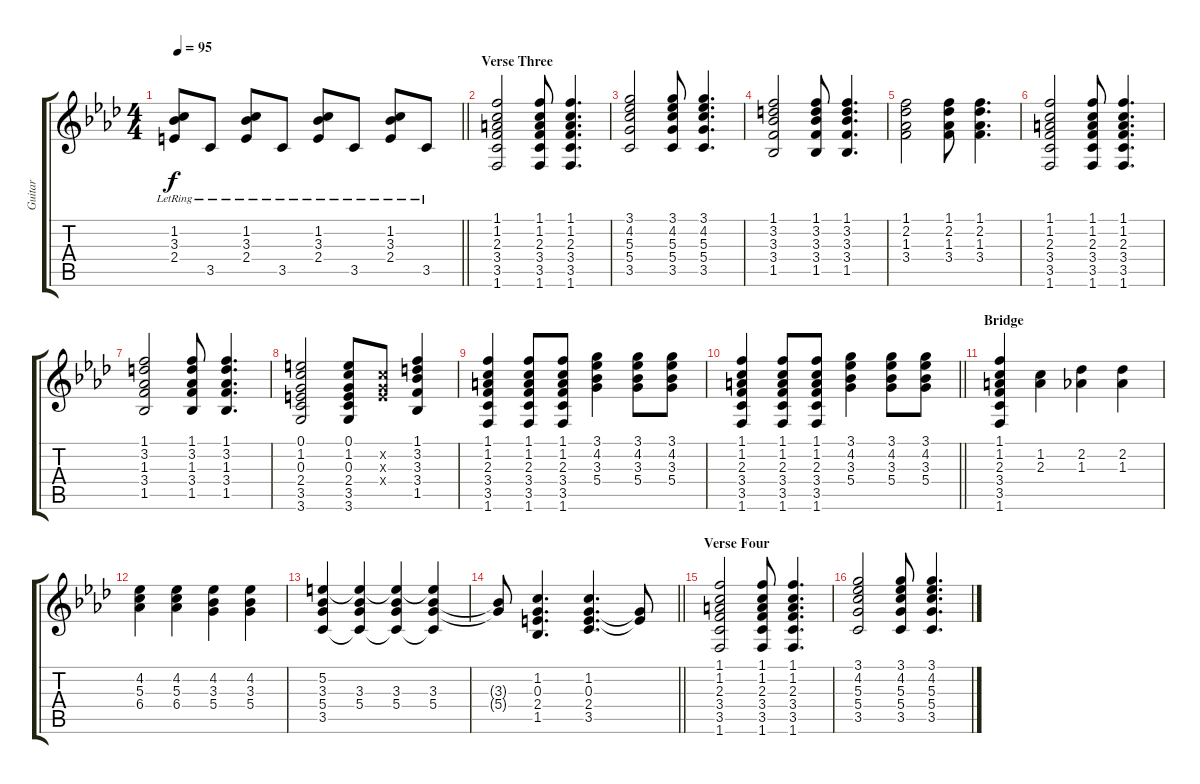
\track ("Guitar" "Guitar") {instrument acousticguitarsteel}
\staff {score tabs}
\tuning (E4 B3 G3 D3 A2 E2) {hide}
\ts (4 4)
\tempo 95
\clef g2
\barLineRight lightlight
\ks ab
(1.2{lr} 3.3{lr} 2.4{lr}).8{dy f} 3.5{lr}.8 (1.2{lr} 3.3{lr} 2.4{lr}).8 3.5{lr}.8 (1.2{lr} 3.3{lr} 2.4{lr}).8 3.5{lr}.8 (1.2{lr} 3.3{lr} 2.4{lr}).8 3.5{lr}.8 |
\section ("" "Verse Three")
(1.1 1.2 2.3 3.4 3.5 1.6).2 (1.1 1.2 2.3 3.4 3.5 1.6).8 (1.1 1.2 2.3 3.4 3.5 1.6).4{d} |
(3.1 4.2 5.3 5.4 3.5).2 (3.1 4.2 5.3 5.4 3.5).8 (3.1 4.2 5.3 5.4 3.5).4{d} |
(1.1 3.2 3.3 3.4 1.5).2 (1.1 3.2 3.3 3.4 1.5).8 (1.1 3.2 3.3 3.4 1.5).4{d} |
(1.1 2.2 1.3 3.4).2 (1.1 2.2 1.3 3.4).8 (1.1 2.2 1.3 3.4).4{d} |
(1.1 1.2 2.3 3.4 3.5 1.6).2 (1.1 1.2 2.3 3.4 3.5 1.6).8 (1.1 1.2 2.3 3.4 3.5 1.6).4{d} |
(1.1 3.2 1.3 3.4 1.5).2 (1.1 3.2 1.3 3.4 1.5).8 (1.1 3.2 1.3 3.4 1.5).4{d} |
(0.1 1.2 0.3 2.4 3.5 3.6).2 (0.1 1.2 0.3 2.4 3.5 3.6).8 (1.2{x} 0.3{x} 2.4{x}).8 (1.1 3.2 3.3 3.4 1.5).4 |
(1.1 1.2 2.3 3.4 3.5 1.6).4 (1.1 1.2 2.3 3.4 3.5 1.6).8 (1.1 1.2 2.3 3.4 3.5 1.6).8 (3.1 4.2 3.3 5.4).4 (3.1 4.2 3.3 5.4).8 (3.1 4.2 3.3 5.4).8 |
\barLineRight lightlight
(1.1 1.2 2.3 3.4 3.5 1.6).4 (1.1 1.2 2.3 3.4 3.5 1.6).8 (1.1 1.2 2.3 3.4 3.5 1.6).8 (3.1 4.2 3.3 5.4).4 (3.1 4.2 3.3 5.4).8 (3.1 4.2 3.3 5.4).8 |
\section ("" "Bridge")
(1.1 1.2 2.3 3.4 3.5 1.6).4 (1.2 2.3).4 (2.2 1.3).4 (2.2 1.3).4 |
(4.2 5.3 6.4).4 (4.2 5.3 6.4).4 (4.2 3.3 5.4).4 (4.2 3.3 5.4).4 |
(5.2 3.3 5.4 3.5).4 (5.2{t} 3.3 5.4 3.5{t}).4 (5.2{t} 3.3 5.4 3.5{t}).4 (5.2{t} 3.3 5.4 3.5{t}).4 |
\barLineRight lightlight
(3.3{t} 5.4{t}).8 (1.2 0.3 2.4 1.5).4{d} (1.2 0.3 2.4 3.5).4{d} (0.3{t} 2.4{t}).8 |
\section ("" "Verse Four")
(1.1 1.2 2.3 3.4 3.5 1.6).2 (1.1 1.2 2.3 3.4 3.5 1.6).8 (1.1 1.2 2.3 3.4 3.5 1.6).4{d} |
(3.1 4.2 5.3 5.4 3.5).2 (3.1 4.2 5.3 5.4 3.5).8 (3.1 4.2 5.3 5.4 3.5).4{d}
